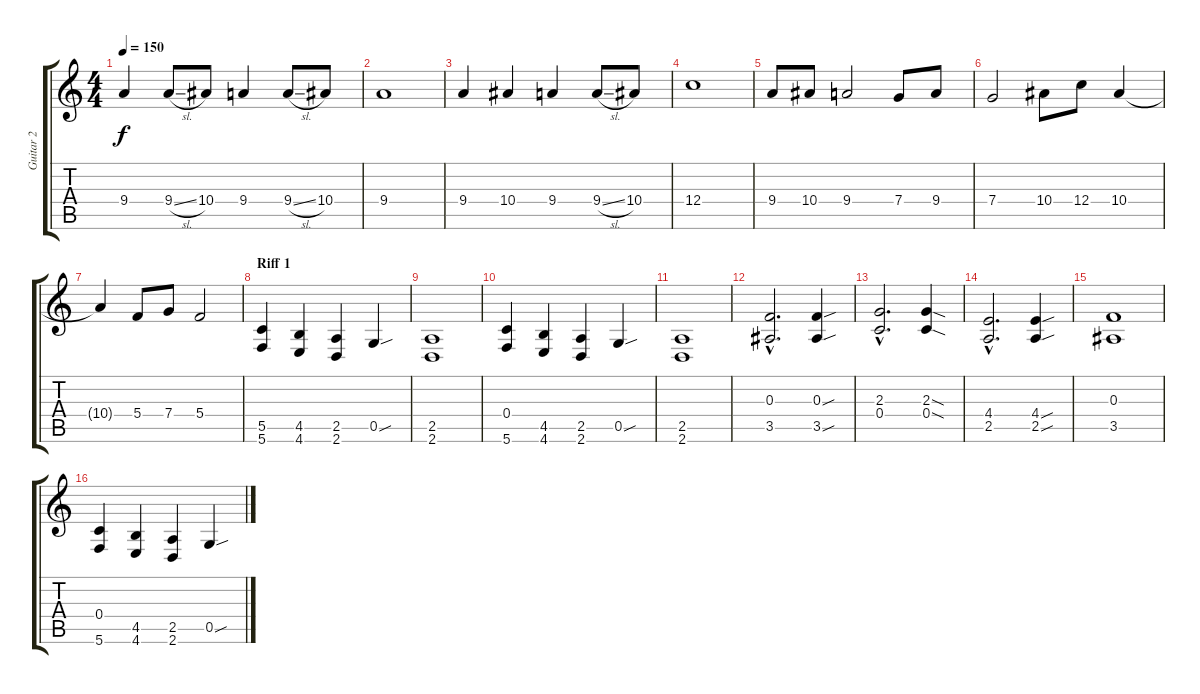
\track ("Guitar 2" "Guitar 2") {instrument distortionguitar}
\staff {score tabs}
\tuning (D4 A3 F3 C3 G2 C2) {hide}
\ts (4 4)
\tempo 150
\clef g2
\ks c
9.4.4{dy f} 9.4{sl}.8 10.4.8 9.4.4 9.4{sl}.8 10.4.8 |
9.4.1 |
9.4.4 10.4.4 9.4.4 9.4{sl}.8 10.4.8 |
12.4.1 |
9.4.8 10.4.8 9.4.2 7.4.8 9.4.8 |
7.4.2 10.4.8 12.4.8 10.4.4 |
10.4{t}.4 5.4.8 7.4.8 5.4.2 |
\section ("" "Riff 1")
(5.5 5.6).4 (4.5 4.6).4 (2.5 2.6).4 0.5{sou}.4 |
(2.5 2.6).1 |
(0.4 5.6).4 (4.5 4.6).4 (2.5 2.6).4 0.5{sou}.4 |
(2.5 2.6).1 |
(0.3{hac} 3.5{hac}).2{d} (0.3{sou} 3.5{sou}).4 |
(2.3{hac} 0.4{hac}).2{d} (2.3{sod} 0.4{sod}).4 |
(4.4{hac} 2.5{hac}).2{d} (4.4{sou} 2.5{sou}).4 |
(0.3 3.5).1 |
(0.4 5.6).4 (4.5 4.6).4 (2.5 2.6).4 0.5{sou}.4
